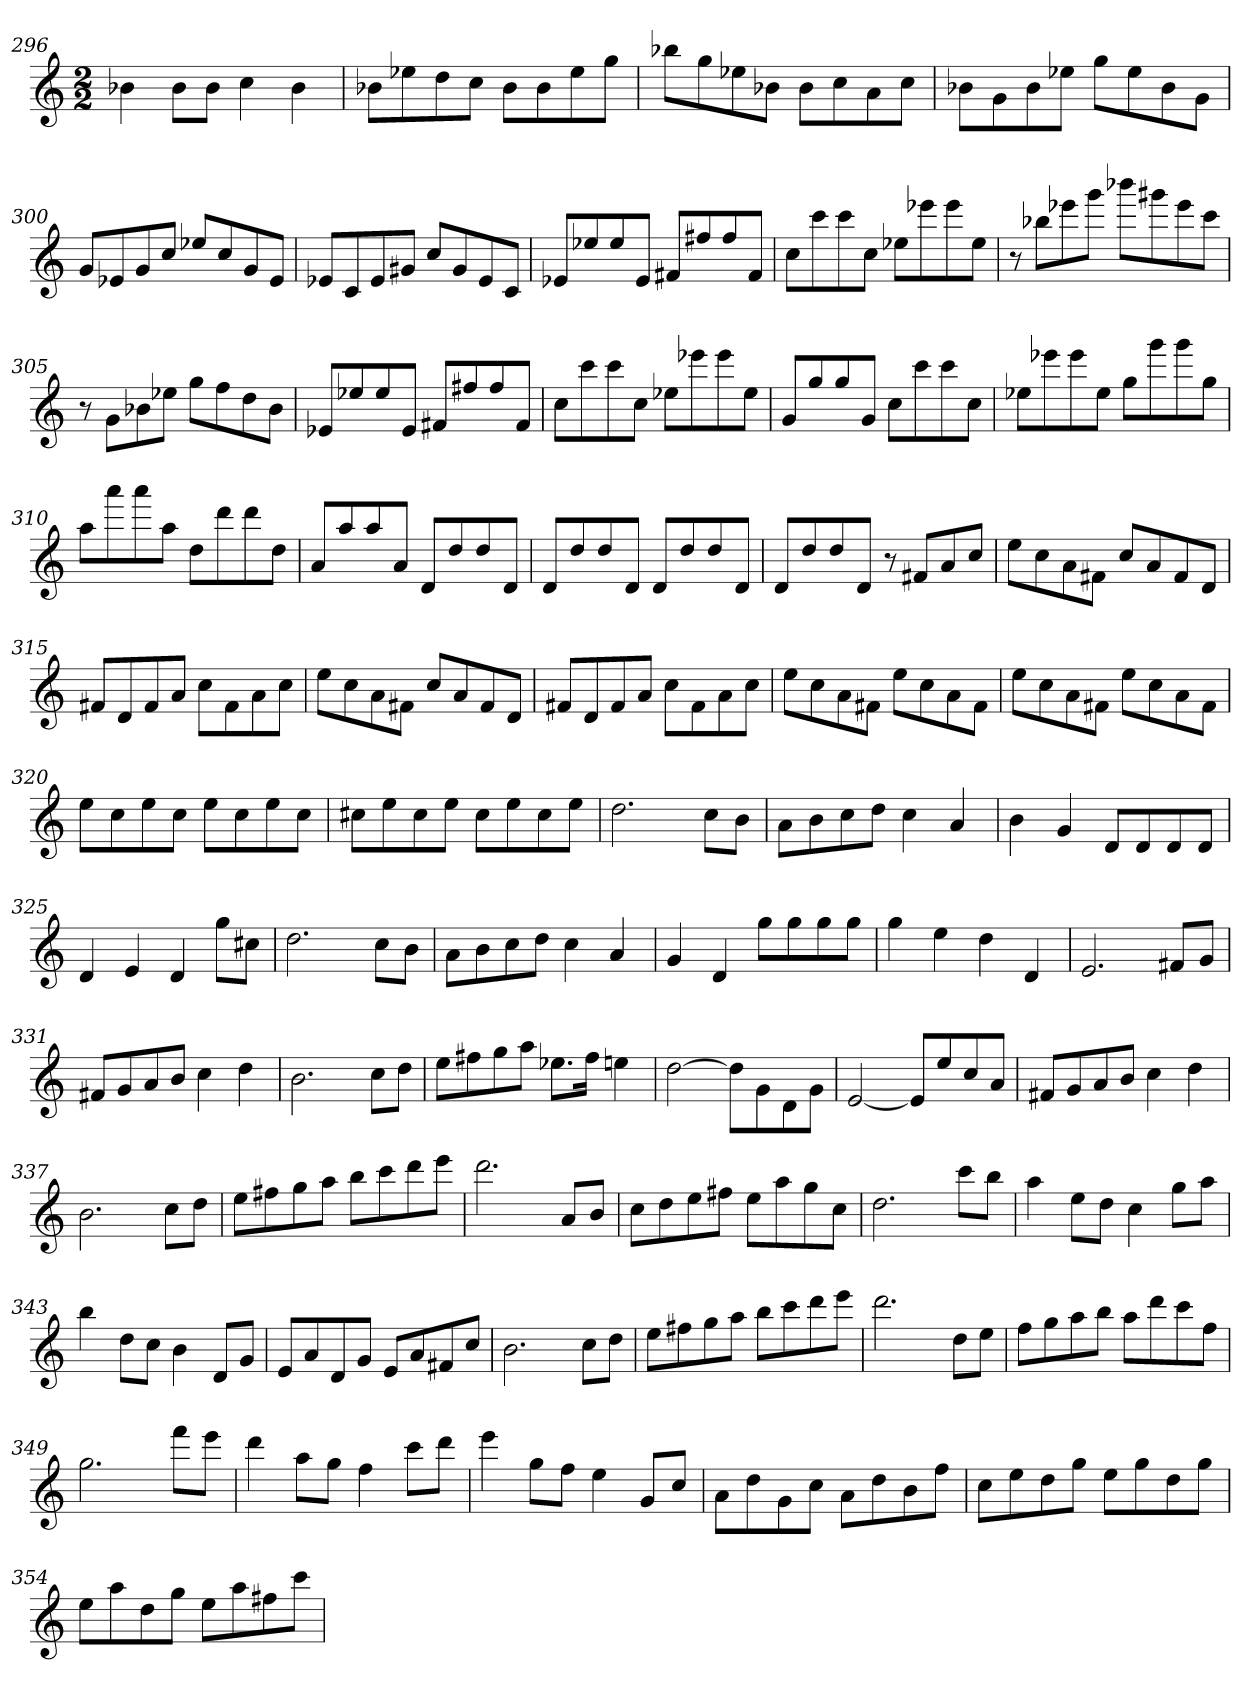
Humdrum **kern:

**kern
*part1
*staff1
*clefG2
*k[]
*C:
*M2/2
=296
4b-X
8b-\L
8b-\J
4cc
4b-
=297
8b-X\L
8ee-X\
8dd\
8cc\J
8b-\L
8b-\
8ee-\
8gg\J
=298
8bb-X\L
8gg\
8ee-X\
8b-X\J
8b-\L
8cc\
8a\
8cc\J
=299
8b-X\L
8g\
8b-\
8ee-X\J
8gg\L
8ee-\
8b-\
8g\J
=300
8g/L
8e-X/
8g/
8cc/J
8ee-X/L
8cc/
8g/
8e-/J
=301
8e-X/L
8c/
8e-/
8g#X/J
8cc/L
8g#/
8e-/
8c/J
=302
8e-X/L
8ee-X/
8ee-/
8e-/J
8f#X/L
8ff#X/
8ff#/
8f#/J
=303
8cc\L
8ccc\
8ccc\
8cc\J
8ee-X\L
8eee-X\
8eee-\
8ee-\J
=304
8r
8bb-X\L
8eee-X\
8ggg\J
8bbb-X\L
8ggg#X\
8eee-\
8ccc\J
=305
8r
8g\L
8b-X\
8ee-X\J
8gg\L
8ff\
8dd\
8b-\J
=306
8e-X/L
8ee-X/
8ee-/
8e-/J
8f#X/L
8ff#X/
8ff#/
8f#/J
=307
8cc\L
8ccc\
8ccc\
8cc\J
8ee-X\L
8eee-X\
8eee-\
8ee-\J
=308
8g/L
8gg/
8gg/
8g/J
8cc\L
8ccc\
8ccc\
8cc\J
=309
8ee-X\L
8eee-X\
8eee-\
8ee-\J
8gg\L
8ggg\
8ggg\
8gg\J
=310
8aa\L
8aaa\
8aaa\
8aa\J
8dd\L
8ddd\
8ddd\
8dd\J
=311
8a/L
8aa/
8aa/
8a/J
8d/L
8dd/
8dd/
8d/J
=312
8d/L
8dd/
8dd/
8d/J
8d/L
8dd/
8dd/
8d/J
=313
8d/L
8dd/
8dd/
8d/J
8r
8f#X/L
8a/
8cc/J
=314
8ee\L
8cc\
8a\
8f#X\J
8cc/L
8a/
8f#/
8d/J
=315
8f#X/L
8d/
8f#/
8a/J
8cc\L
8f#\
8a\
8cc\J
=316
8ee\L
8cc\
8a\
8f#X\J
8cc/L
8a/
8f#/
8d/J
=317
8f#X/L
8d/
8f#/
8a/J
8cc\L
8f#\
8a\
8cc\J
=318
8ee\L
8cc\
8a\
8f#X\J
8ee\L
8cc\
8a\
8f#\J
=319
8ee\L
8cc\
8a\
8f#X\J
8ee\L
8cc\
8a\
8f#\J
=320
8ee\L
8cc\
8ee\
8cc\J
8ee\L
8cc\
8ee\
8cc\J
=321
8cc#X\L
8ee\
8cc#\
8ee\J
8cc#\L
8ee\
8cc#\
8ee\J
=322
2.dd
8cc\L
8b\J
=323
8a\L
8b\
8cc\
8dd\J
4cc
4a
=324
4b
4g
8d/L
8d/
8d/
8d/J
=325
4d
4e
4d
8gg\L
8cc#X\J
=326
2.dd
8cc\L
8b\J
=327
8a\L
8b\
8cc\
8dd\J
4cc
4a
=328
4g
4d
8gg\L
8gg\
8gg\
8gg\J
=329
4gg
4ee
4dd
4d
=330
2.e
8f#X/L
8g/J
=331
8f#X/L
8g/
8a/
8b/J
4cc
4dd
=332
2.b
8cc\L
8dd\J
=333
8ee\L
8ff#X\
8gg\
8aa\J
8.ee-X\L
16ff#\Jk
4een
=334
[2dd
8dd\L]
8g\
8d\
8g\J
=335
[2e
8e/L]
8ee/
8cc/
8a/J
=336
8f#X/L
8g/
8a/
8b/J
4cc
4dd
=337
2.b
8cc\L
8dd\J
=338
8ee\L
8ff#X\
8gg\
8aa\J
8bb\L
8ccc\
8ddd\
8eee\J
=339
2.ddd
8a/L
8b/J
=340
8cc\L
8dd\
8ee\
8ff#X\J
8ee\L
8aa\
8gg\
8cc\J
=341
2.dd
8ccc\L
8bb\J
=342
4aa
8ee\L
8dd\J
4cc
8gg\L
8aa\J
=343
4bb
8dd\L
8cc\J
4b
8d/L
8g/J
=344
8e/L
8a/
8d/
8g/J
8e/L
8a/
8f#X/
8cc/J
=345
2.b
8cc\L
8dd\J
=346
8ee\L
8ff#X\
8gg\
8aa\J
8bb\L
8ccc\
8ddd\
8eee\J
=347
2.ddd
8dd\L
8ee\J
=348
8ff\L
8gg\
8aa\
8bb\J
8aa\L
8ddd\
8ccc\
8ff\J
=349
2.gg
8fff\L
8eee\J
=350
4ddd
8aa\L
8gg\J
4ff
8ccc\L
8ddd\J
=351
4eee
8gg\L
8ff\J
4ee
8g/L
8cc/J
=352
8a\L
8dd\
8g\
8cc\J
8a\L
8dd\
8b\
8ff\J
=353
8cc\L
8ee\
8dd\
8gg\J
8ee\L
8gg\
8dd\
8gg\J
=354
8ee\L
8aa\
8dd\
8gg\J
8ee\L
8aa\
8ff#X\
8ccc\J
=
*-
